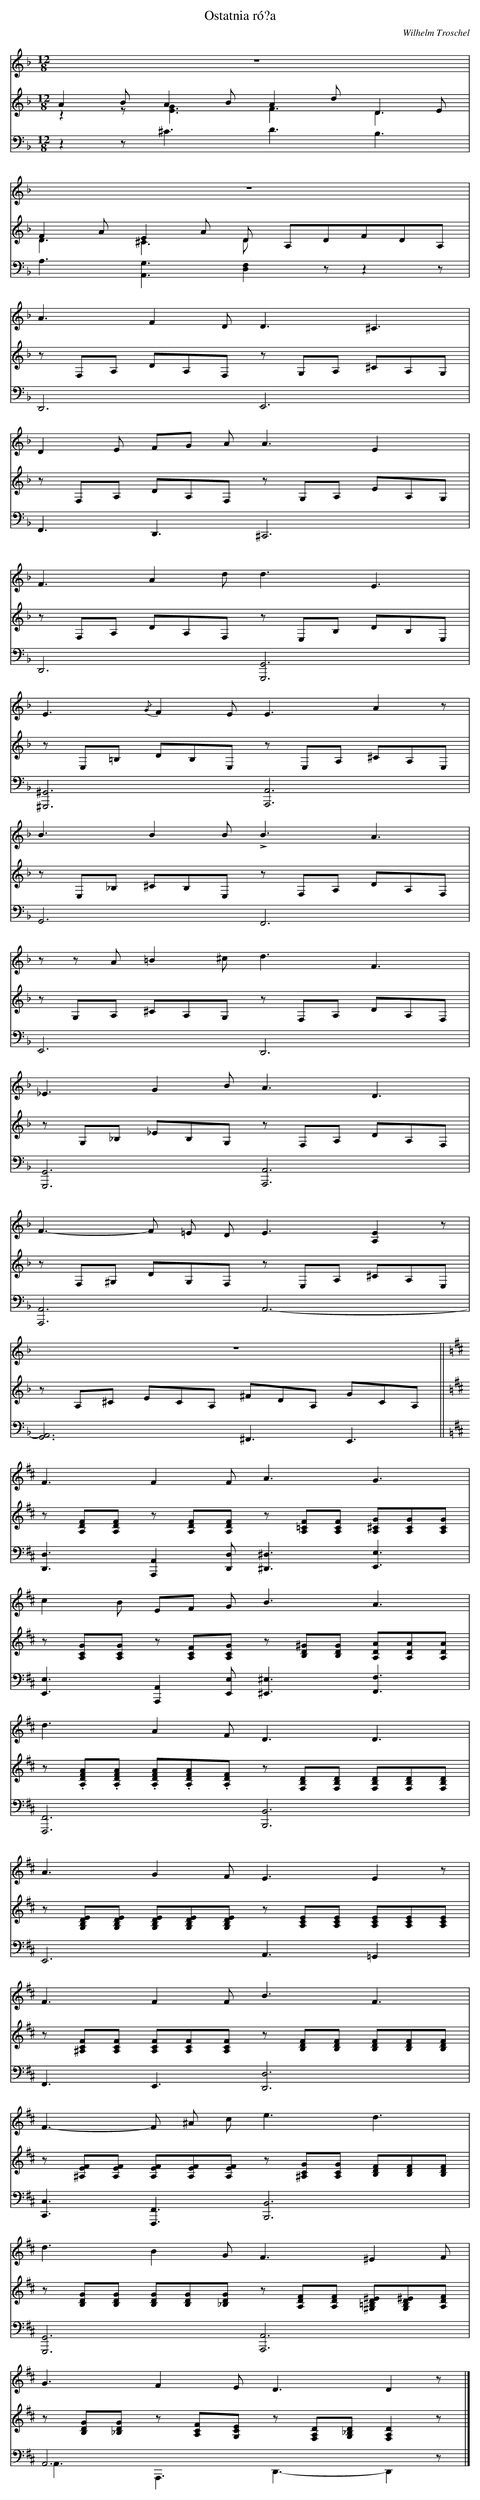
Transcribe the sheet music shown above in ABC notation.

X:1
T: Ostatnia ró?a
C: Wilhelm Troschel
L: 1/8
M: 12/8
V: 1 clef=treble
V: 2 clef=treble
V: 3 clef=bass
K: F
[V:1] z12 |
[V:2] A2BA2BA2dD2E & z2z2<[E2G2]F3D3 |
[V:3] z2z2<^C2D3B,3 |
[V:1] z12 |
[V:2] F2AE2A D A,DFDA, & D3^C2>D2 xx4 |
[V:3] A,3[A,,3G,3][D,2F,2]zz2z |
[V:1] A3F2D2<D2^C3 |
[V:2] z F,A, DA,F, z G,A, ^CA,G, |
[V:3] D,,6E,,6 |
[V:1] D2E FG A2<A2E2x |
[V:2] z F,A, DA,F, z G,A, EA,G, |
[V:3] F,,3D,,3^C,,6 |
[V:1] F3A2d2<d2E3 |
[V:2] z F,A, DA,F, z E,B, DB,E, |
[V:3] D,,6[G,,,6G,,6] |
[V:1] E3{/G}F2E2<E2A2z |
[V:2] z E,=B, DB,E, z E,A, ^CA,E, |
[V:3] [^G,,,6^G,,6][A,,,6A,,6] |
[V:1] B3B2B2<!accent!B2A3 |
[V:2] z E,_B, ^CB,E, z F,A, DA,F, |
[V:3] G,,6F,,6 |
[V:1] z z A=B2^c2<d2F3 |
[V:2] z G,A, ^CA,G, z F,A, DA,F, |
[V:3] E,,6D,,6 |
[V:1] _E3G2B2<A2D3 |
[V:2] z G,_B, _EB,G, z F,A, DA,F, |
[V:3] [G,,,6G,,6][A,,,6A,,6] |
[V:1] F2>-F2 =E D2<E2[A,2E2]z |
[V:2] z F,^G, DG,F, z E,A, ^CA,E, |
[V:3] [A,,,6A,,6]A,,6- |
[V:1] z12 ||
[V:2] z A,^C ECA, ^FDA, GCA, ||
[V:3] [G,,6A,,6]^F,,3E,,3 ||
[V:1]  [K:D] F3F2F2<A2G3 |
[V:2]  [K:D] z [A,DF][A,DF] z [A,DF][A,DF] z [A,=CF][A,CF] [A,^CG][A,CG][A,CG] |
[V:3]  [K:D] [D,,3D,3][A,,,2A,,2][D,,2D,2]<[^D,,2^D,2][E,,3E,3] |
[V:1] c2B EF G2<B2A3 |
[V:2] z [A,CG][A,CG] z [A,CF][A,CG] z [B,D^G][B,DG] [A,DA][A,DA][A,DA] |
[V:3] [E,,3E,3][A,,,2A,,2][E,,2E,2]<[^E,,2^E,2][F,,3F,3] |
[V:1] d3A2F2<D2D3 |
[V:2] z .[A,DFA].[A,DFA] .[A,DFA].[A,DFA].[A,DF] z [F,B,D][F,B,D] [F,B,D][F,B,D][F,B,D] |
[V:3] [F,,,6F,,6][B,,,6B,,6] |
[V:1] A3G2F2<E2E2z |
[V:2] z [G,B,DE][G,B,DE] [G,B,DE][G,B,DE][G,B,DE] z [A,CE][A,CE] [A,CE][A,CE][A,CE] |
[V:3] E,,6A,,3=G,,2x |
[V:1] F3F2F2<B2F3 |
[V:2] z [^A,CF][A,CF] [A,CF][A,CF][A,CF] z [B,DF][B,DF] [B,DF][B,DF][B,DF] |
[V:3] F,,3E,,3[D,,6D,6] |
[V:1] F2>-F2 ^A c2<e2d3 |
[V:2] z [^A,EF][A,EF] [A,EF][A,EF][A,EF] z [^A,CG][A,CG] [B,DF][B,DF][B,DF] |
[V:3] [C,,3C,3][F,,,3F,,3][B,,,6B,,6] |
[V:1] d3B2G2<F2^E2F |
[V:2] z [B,DG][B,DG] [B,DG][B,DG][_B,DG] z [A,DF][A,DF] [^G,=B,D^E][G,B,D^E][A,DF] |
[V:3] [G,,,6G,,6][A,,,6A,,6] |
[V:1] G3F2E2<D2D2z |]
[V:2] z [B,DG][_B,DG] z [A,CF][G,CE] z [F,A,D][G,_B,D][F,2A,2D2]z |]
[V:3] A,,4>x4x4 & A,,3A,,,3D,,3-D,,2z |]
